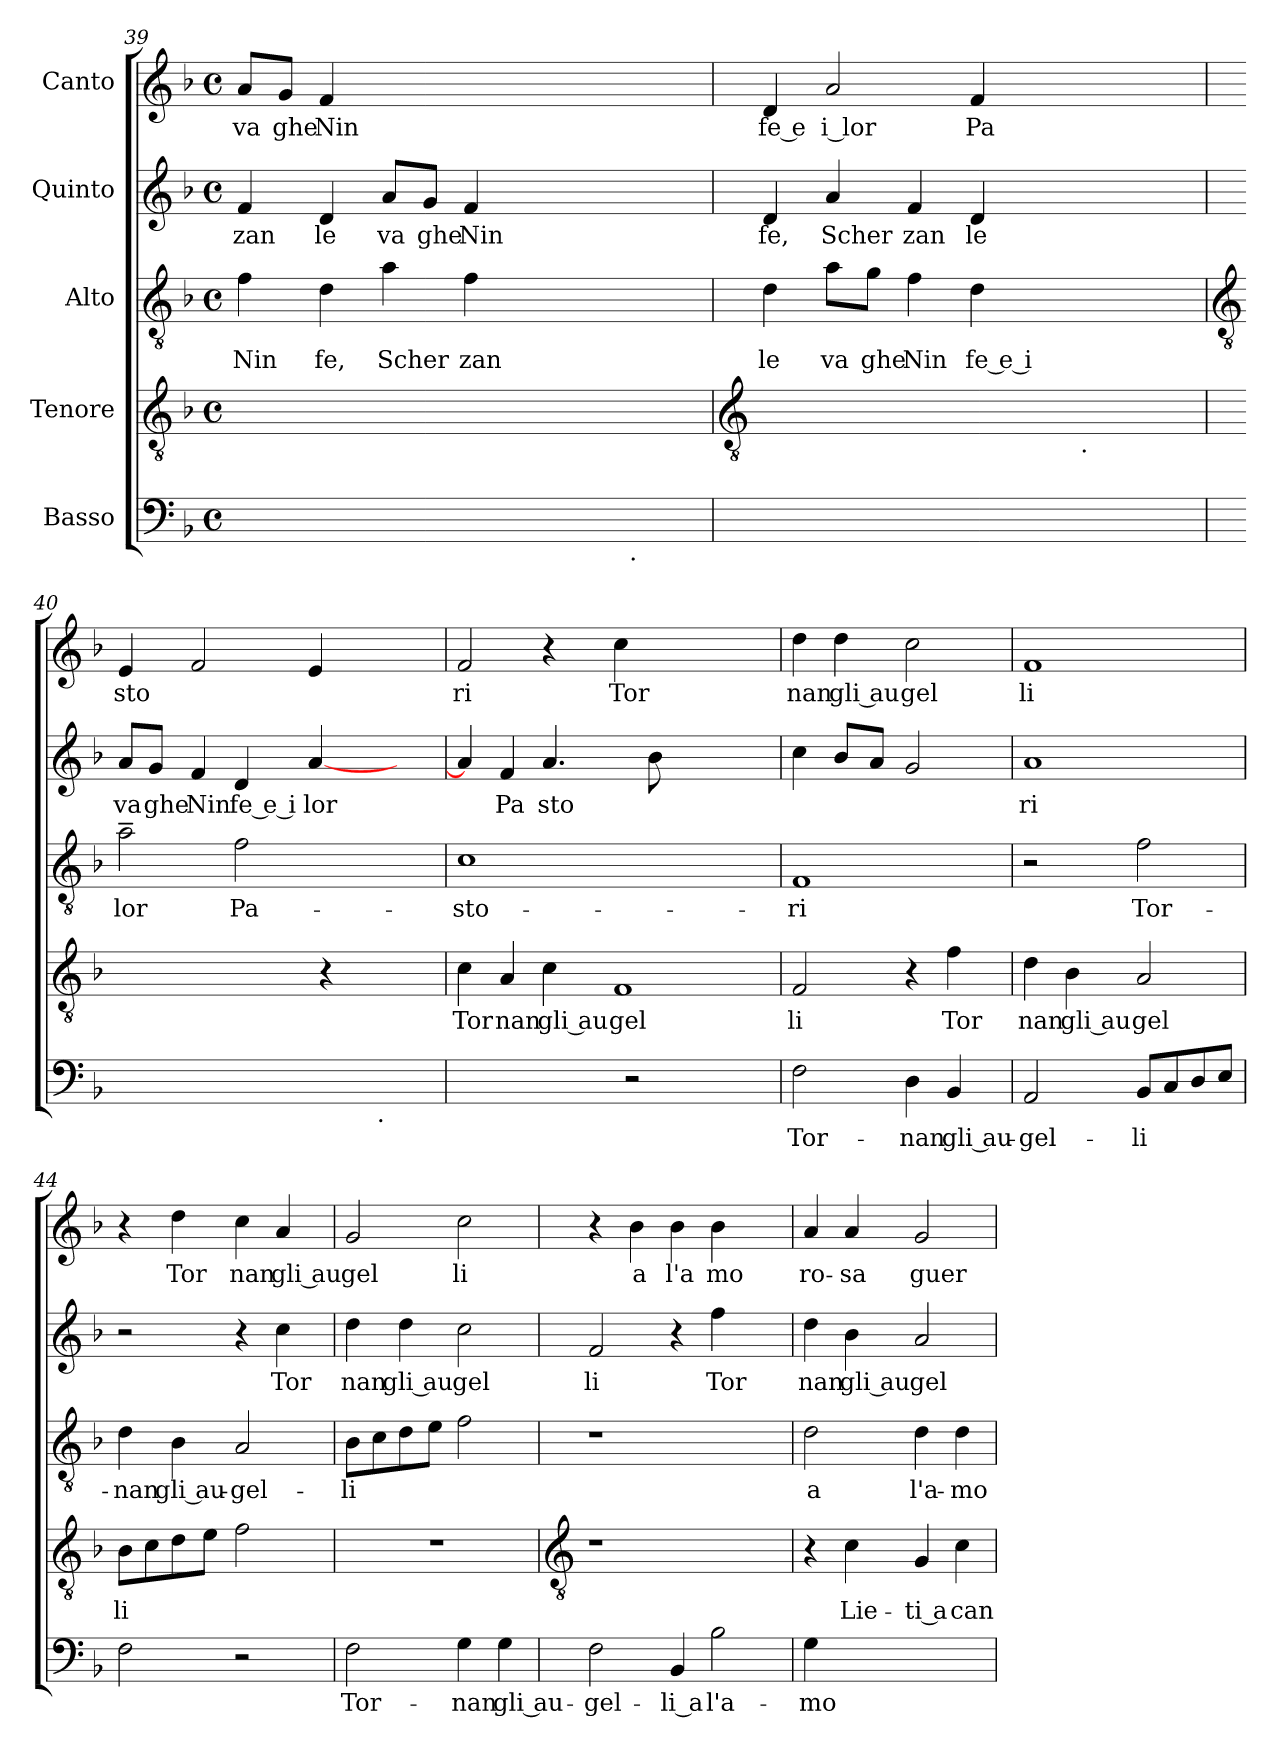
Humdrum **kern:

**kern	**text	**kern	**text	**kern	**text	**kern	**text	**kern	**text
*part5	*part5	*part4	*part4	*part3	*part3	*part2	*part2	*part1	*part1
*staff5	*staff5	*staff4	*staff4	*staff3	*staff3	*staff2	*staff2	*staff1	*staff1
*I"Basso	*	*I"Tenore	*	*I"Alto	*	*I"Quinto	*	*I"Canto	*
*clefF4	*	*clefGv2	*	*clefGv2	*	*clefG2	*	*clefG2	*
*k[b-]	*	*k[b-]	*	*k[b-]	*	*k[b-]	*	*k[b-]	*
*F:	*	*F:	*	*F:	*	*F:	*	*F:	*
*M4/4	*	*M4/4	*	*M4/4	*	*M4/4	*	*M4/4	*
*met(c)	*	*met(c)	*	*met(c)	*	*met(c)	*	*met(c)	*
=39A	=39A	=39A	=39A	=39A	=39A	=39A	=39A	=39A	=39A
!	!	!	!	!	!LO:LY:b	!	!LO:LY:b	!	!LO:LY:b
4ryy	.	4ryy	.	4f\	Nin	4f/	zan	8a/L	va
!	!	!	!	!	!	!	!	!	!LO:LY:b
.	.	.	.	.	.	.	.	8g/J	ghe
!	!	!	!	!	!LO:LY:b	!	!LO:LY:b	!	!LO:LY:b
4ryy	.	4ryy	.	4d\	fe,	4d/	le	4f/	Nin
!	!	!	!	!	!LO:LY:b	!	!LO:LY:b	!	!
4ryy	.	4ryy	.	4a\	Scher	8a/L	va	2ryy	.
!	!	!	!	!	!	!	!LO:LY:b	!	!
.	.	.	.	.	.	8g/J	ghe	.	.
!	!	!	!	!	!LO:LY:b	!	!LO:LY:b	!	!
64ryy	.	64ryy	.	4f\	zan	4f/	Nin	.	.
64ryy	.	4...ryy	.	.	.	.	.	.	.
64ryy	.	.	.	.	.	.	.	.	.
64ryy	.	.	.	.	.	.	.	.	.
64ryy	.	.	.	.	.	.	.	.	.
64ryy	.	.	.	.	.	.	.	.	.
64ryy	.	.	.	.	.	.	.	.	.
64ryy	.	.	.	.	.	.	.	.	.
64ryy	.	.	.	.	.	.	.	.	.
64ryy	.	.	.	.	.	.	.	.	.
64ryy	.	.	.	.	.	.	.	.	.
64ryy	.	.	.	.	.	.	.	.	.
64ryy	.	.	.	.	.	.	.	.	.
64ryy	.	.	.	.	.	.	.	.	.
!LO:TX:b:t=.	!	!	!	!	!	!	!	!	!
64ryy	.	.	.	.	.	.	.	.	.
4ryy	.	.	.	.	.	.	.	.	.
.	.	.	.	8...ryy	.	8...ryy	.	8...ryy	.
!!LO:LB:g=z
=40	=40	=40	=40	=40	=40	=40	=40	=40	=40
*	*	*clefGv2	*	*	*	*	*	*	*
!	!	!	!	!	!LO:LY:b	!	!LO:LY:b	!	!LO:LY:b
4ryy	.	4ryy	.	4d\	le	4d/	fe,	4d/	fe e
!	!	!	!	!	!LO:LY:b	!	!LO:LY:b	!	!LO:LY:b
4ryy	.	4ryy	.	8a\L	va	4a/	Scher	2a/	i lor
!	!	!	!	!	!LO:LY:b	!	!	!	!
.	.	.	.	8g\J	ghe	.	.	.	.
!	!	!	!	!	!LO:LY:b	!	!LO:LY:b	!	!
4ryy	.	4ryy	.	4f\	Nin	4f/	zan	.	.
!	!	!	!	!	!LO:LY:b	!	!LO:LY:b	!	!LO:LY:b
64ryy	.	32ryy	.	4d\	fe e i	4d/	le	4f/	Pa
4ryy	.	.	.	.	.	.	.	.	.
.	.	32ryy	.	.	.	.	.	.	.
.	.	32ryy	.	.	.	.	.	.	.
.	.	32ryy	.	.	.	.	.	.	.
.	.	32ryy	.	.	.	.	.	.	.
.	.	32ryy	.	.	.	.	.	.	.
!	!	!LO:TX:b:t=.	!	!	!	!	!	!	!
.	.	32ryy	.	.	.	.	.	.	.
.	.	4ryy	.	.	.	.	.	.	.
.	.	.	.	8..ryy	.	8..ryy	.	8..ryy	.
8ryy	.	.	.	.	.	.	.	.	.
16ryy	.	.	.	.	.	.	.	.	.
64ryy	.	.	.	.	.	.	.	.	.
!!LO:LB:g=z
=40A	=40A	=40A	=40A	=40A	=40A	=40A	=40A	=40A	=40A
*	*	*	*	*clefGv2	*	*	*	*	*
!	!	!	!	!	!LO:LY:b	!	!LO:LY:b	!	!LO:LY:b
4ryy	.	4ryy	.	2a~\	lor	8a/L	va	4e/	sto
!	!	!	!	!	!	!	!LO:LY:b	!	!
.	.	.	.	.	.	8g/J	ghe	.	.
!	!	!	!	!	!	!	!LO:LY:b	!	!
4ryy	.	4ryy	.	.	.	4f/	Nin	2f/	.
!	!	!	!	!	!LO:LY:b	!	!LO:LY:b	!	!
4ryy	.	4ryy	.	2f\	Pa-	4d/	fe e i	.	.
!	!	!	!	!	!	!	!LO:LY:b	!	!
32ryy	.	32ryy	.	.	.	[4a/	lor	4e/	.
32ryy	.	4r	.	.	.	.	.	.	.
32ryy	.	.	.	.	.	.	.	.	.
32ryy	.	.	.	.	.	.	.	.	.
32ryy	.	.	.	.	.	.	.	.	.
32ryy	.	.	.	.	.	.	.	.	.
!LO:TX:b:t=.	!	!	!	!	!	!	!	!	!
32ryy	.	.	.	.	.	.	.	.	.
4ryy	.	.	.	.	.	.	.	.	.
.	.	.	.	8..ryy	.	8..ryy	.	8..ryy	.
.	.	8.ryy	.	.	.	.	.	.	.
!!LO:LB:g=z
=41A	=41A	=41A	=41A	=41A	=41A	=41A	=41A	=41A	=41A
!	!	!	!LO:LY:b	!	!LO:LY:b	!	!	!	!LO:LY:b
4ryy	.	4c\	Tor	1c	-sto-	4a/]	.	2f/	ri
!	!	!	!LO:LY:b	!	!	!	!LO:LY:b	!	!
4ryy	.	4A/	nan	.	.	4f/	Pa	.	.
!	!	!	!LO:LY:b	!	!	!	!LO:LY:b	!	!
4ryy	.	4c\	gli au	.	.	4.a/	sto	4r	.
!	!	!	!LO:LY:b	!	!	!	!	!	!LO:LY:b
32ryy	.	1F	gel	.	.	.	.	4cc\	Tor
2r	.	.	.	.	.	.	.	.	.
.	.	.	.	.	.	8b-\	.	.	.
.	.	.	.	2.ryy	.	2.ryy	.	2.ryy	.
4...ryy	.	.	.	.	.	.	.	.	.
=42A	=42A	=42A	=42A	=42A	=42A	=42A	=42A	=42A	=42A
!	!LO:LY:b	!	!LO:LY:b	!	!LO:LY:b	!	!	!	!LO:LY:b
2F\	Tor-	2F/	li	1F	-ri	4cc\	.	4dd\	nan
!	!	!	!	!	!	!	!	!	!LO:LY:b
.	.	.	.	.	.	8b-/L	.	4dd\	gli au
.	.	.	.	.	.	8a/J	.	.	.
!	!LO:LY:b	!	!	!	!	!	!	!	!LO:LY:b
4D\	-nan	4r	.	.	.	2g/	.	2cc\	gel
!	!LO:LY:b	!	!LO:LY:b	!	!	!	!	!	!
4BB-/	gli au-	4f\	Tor	.	.	.	.	.	.
=43A	=43A	=43A	=43A	=43A	=43A	=43A	=43A	=43A	=43A
!	!LO:LY:b	!	!LO:LY:b	!	!	!	!LO:LY:b	!	!LO:LY:b
2AA/	-gel-	4d\	nan	2r	.	1a	ri	1f	li
!	!	!	!LO:LY:b	!	!	!	!	!	!
.	.	4B-\	gli au	.	.	.	.	.	.
!	!LO:LY:b	!	!LO:LY:b	!	!LO:LY:b	!	!	!	!
8BB-/L	-li	2A/	gel	2f\	Tor-	.	.	.	.
8C/	.	.	.	.	.	.	.	.	.
8D/	.	.	.	.	.	.	.	.	.
8E/J	.	.	.	.	.	.	.	.	.
=44A	=44A	=44A	=44A	=44A	=44A	=44A	=44A	=44A	=44A
!	!	!	!LO:LY:b	!	!LO:LY:b	!	!	!	!
2F\	.	8B-\L	li	4d\	-nan	2r	.	4r	.
.	.	8c\	.	.	.	.	.	.	.
!	!	!	!	!	!LO:LY:b	!	!	!	!LO:LY:b
.	.	8d\	.	4B-\	gli au-	.	.	4dd\	Tor
.	.	8e\J	.	.	.	.	.	.	.
!	!	!	!	!	!LO:LY:b	!	!	!	!LO:LY:b
2r	.	2f\	.	2A/	-gel-	4r	.	4cc\	nan
!	!	!	!	!	!	!	!LO:LY:b	!	!LO:LY:b
.	.	.	.	.	.	4cc\	Tor	4a/	gli au
=45A	=45A	=45A	=45A	=45A	=45A	=45A	=45A	=45A	=45A
!	!LO:LY:b	!	!	!	!LO:LY:b	!	!LO:LY:b	!	!LO:LY:b
2F\	Tor-	1r	.	8B-\L	-li	4dd\	nan	2g/	gel
.	.	.	.	8c\	.	.	.	.	.
!	!	!	!	!	!	!	!LO:LY:b	!	!
.	.	.	.	8d\	.	4dd\	gli au	.	.
.	.	.	.	8e\J	.	.	.	.	.
!	!LO:LY:b	!	!	!	!	!	!LO:LY:b	!	!LO:LY:b
4G\	-nan	.	.	2f\	.	2cc\	gel	2cc\	li
!	!LO:LY:b	!	!	!	!	!	!	!	!
4G\	gli au-	.	.	.	.	.	.	.	.
!!LO:LB:g=z
=46A	=46A	=46A	=46A	=46A	=46A	=46A	=46A	=46A	=46A
*	*	*clefGv2	*	*	*	*	*	*	*
!	!LO:LY:b	!	!	!	!	!	!LO:LY:b	!	!
2F\	-gel-	1r	.	1r	.	2f/	li	4r	.
!	!	!	!	!	!	!	!	!	!LO:LY:b
.	.	.	.	.	.	.	.	4b-\	a
!	!LO:LY:b	!	!	!	!	!	!	!	!LO:LY:b
4BB-/	-li a	.	.	.	.	4r	.	4b-\	l'a
!	!LO:LY:b	!	!	!	!	!	!LO:LY:b	!	!LO:LY:b
2B-\	l'a-	.	.	.	.	4ff\	Tor	4b-\	mo
.	.	4ryy	.	4ryy	.	4ryy	.	4ryy	.
!!LO:LB:g=z
=47	=47	=47	=47	=47	=47	=47	=47	=47	=47
!	!LO:LY:b	!	!	!	!LO:LY:b	!	!LO:LY:b	!	!LO:LY:b
4G\	-mo-	4r	.	2d\	a	4dd\	nan	4a/	ro-
!	!	!	!LO:LY:b	!	!	!	!LO:LY:b	!	!LO:LY:b
2.ryy	.	4c\	Lie-	.	.	4b-\	gli au	4a/	-sa
!	!	!	!LO:LY:b	!	!LO:LY:b	!	!LO:LY:b	!	!LO:LY:b
.	.	4G/	-ti a	4d\	l'a-	2a/	gel	2g/	guer-
!	!	!	!LO:LY:b	!	!LO:LY:b	!	!	!	!
.	.	4c\	can-	4d\	-mo-	.	.	.	.
=	=	=	=	=	=	=	=	=	=
*-	*-	*-	*-	*-	*-	*-	*-	*-	*-
